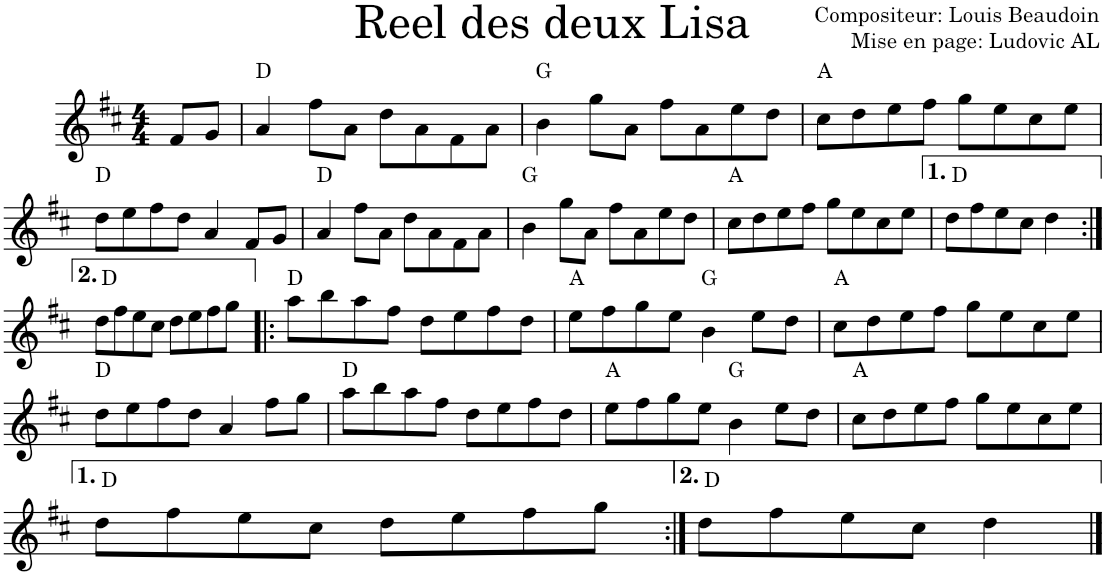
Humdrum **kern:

**kern	**harte
*part1	*part1
*staff1	*
*I"Voice	*
*I'V	*
*clefG2	*
*k[f#c#]	*
*M4/4	*
=	=
8f#/L	.
8g/J	.
=1	=1
4a/	D:maj
8ff#\L	.
8a\J	.
8dd\L	.
8a\	.
8f#\	.
8a\J	.
=2	=2
4b\	G:maj
8gg\L	.
8a\J	.
8ff#\L	.
8a\	.
8ee\	.
8dd\J	.
=3	=3
8cc#\L	A:maj
8dd\	.
8ee\	.
8ff#\J	.
8gg\L	.
8ee\	.
8cc#\	.
8ee\J	.
!!LO:LB:g=z
=4	=4
8dd\L	D:maj
8ee\	.
8ff#\	.
8dd\J	.
4a/	.
8f#/L	.
8g/J	.
=5	=5
4a/	D:maj
8ff#\L	.
8a\J	.
8dd\L	.
8a\	.
8f#\	.
8a\J	.
=6	=6
4b\	G:maj
8gg\L	.
8a\J	.
8ff#\L	.
8a\	.
8ee\	.
8dd\J	.
=7	=7
8cc#\L	A:maj
8dd\	.
8ee\	.
8ff#\J	.
8gg\L	.
8ee\	.
8cc#\	.
8ee\J	.
=8	=8
8dd\L	D:maj
8ff#\	.
8ee\	.
8cc#\J	.
4dd\	.
!!LO:LB:g=z
=9:|!	=9:|!
8dd\L	D:maj
8ff#\	.
8ee\	.
8cc#\J	.
8dd\L	.
8ee\	.
8ff#\	.
8gg\J	.
=10!|:	=10!|:
8aa\L	D:maj
8bb\	.
8aa\	.
8ff#\J	.
8dd\L	.
8ee\	.
8ff#\	.
8dd\J	.
=11	=11
8ee\L	A:maj
8ff#\	.
8gg\	.
8ee\J	.
4b\	G:maj
8ee\L	.
8dd\J	.
=12	=12
8cc#\L	A:maj
8dd\	.
8ee\	.
8ff#\J	.
8gg\L	.
8ee\	.
8cc#\	.
8ee\J	.
!!LO:LB:g=z
=13	=13
8dd\L	D:maj
8ee\	.
8ff#\	.
8dd\J	.
4a/	.
8ff#\L	.
8gg\J	.
=14	=14
8aa\L	D:maj
8bb\	.
8aa\	.
8ff#\J	.
8dd\L	.
8ee\	.
8ff#\	.
8dd\J	.
=15	=15
8ee\L	A:maj
8ff#\	.
8gg\	.
8ee\J	.
4b\	G:maj
8ee\L	.
8dd\J	.
=16	=16
8cc#\L	A:maj
8dd\	.
8ee\	.
8ff#\J	.
8gg\L	.
8ee\	.
8cc#\	.
8ee\J	.
!!LO:LB:g=z
=17	=17
8dd\L	D:maj
8ff#\	.
8ee\	.
8cc#\J	.
8dd\L	.
8ee\	.
8ff#\	.
8gg\J	.
=18:|!	=18:|!
8dd\L	D:maj
8ff#\	.
8ee\	.
8cc#\J	.
4dd\	.
==	==
*-	*-
